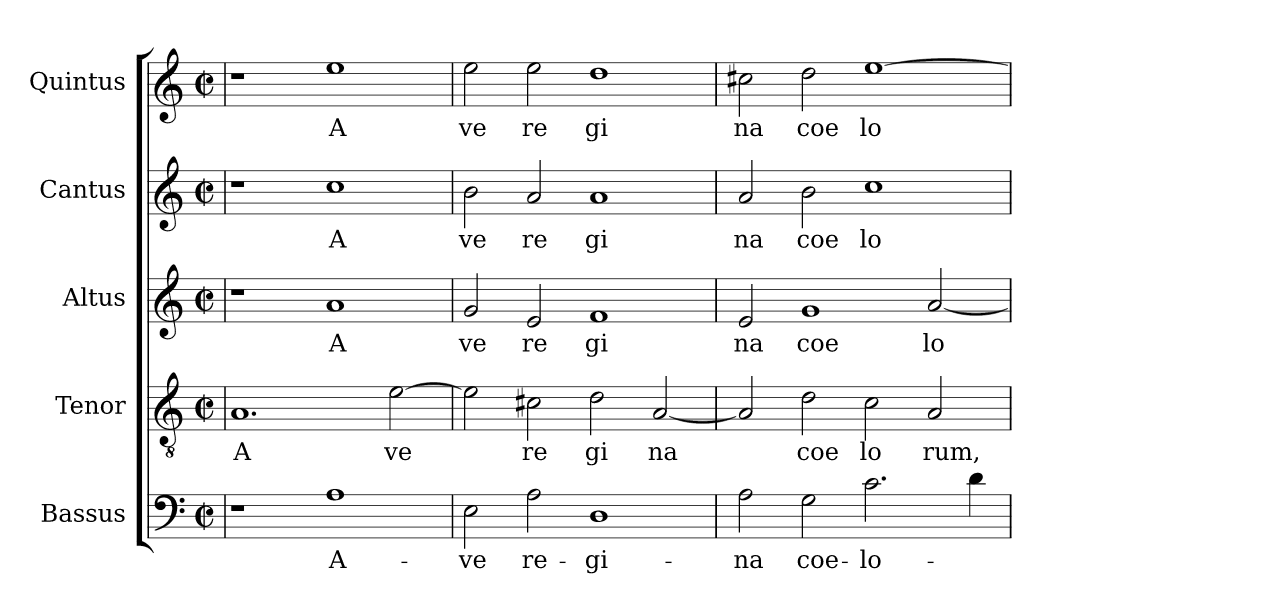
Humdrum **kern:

**kern	**text	**kern	**text	**kern	**text	**kern	**text	**kern	**text
*part5	*part5	*part4	*part4	*part3	*part3	*part2	*part2	*part1	*part1
*staff5	*staff5	*staff4	*staff4	*staff3	*staff3	*staff2	*staff2	*staff1	*staff1
*I"Bassus	*	*I"Tenor	*	*I"Altus	*	*I"Cantus	*	*I"Quintus	*
!!LO:PB:g=z
*stria5	*	*stria5	*	*stria5	*	*stria5	*	*stria5	*
*clefF4	*	*clefGv2	*	*clefG2	*	*clefG2	*	*clefG2	*
*M2/2	*	*M2/2	*	*M2/2	*	*M2/2	*	*M2/2	*
*met(c|)	*	*met(c|)	*	*met(c|)	*	*met(c|)	*	*met(c|)	*
=1	=1!	=1	=1!	=1	=1!	=1	=1!	=1!	=1!
!	!	!	!LO:LY:b:cj	!	!	!	!	!	!
1r	.	1.A	A	1r	.	1r	.	1r	.
!	!LO:LY:b:cj	!	!	!	!LO:LY:b:cj	!	!LO:LY:b:cj	!	!LO:LY:b:cj
1A	A-	.	.	1a	A	1cc	A	1ee	A
!	!	!	!LO:LY:b:cj	!	!	!	!	!	!
.	.	[>2e\	ve	.	.	.	.	.	.
=2	=2	=2	=2	=2	=2	=2	=2	=2	=2
!	!LO:LY:b:cj	!	!	!	!LO:LY:b:cj	!	!LO:LY:b:cj	!	!LO:LY:b:cj
2E\	-ve	2e\]	.	2g/	ve	2b\	ve	2ee\	ve
!	!LO:LY:b:cj	!	!LO:LY:b:cj	!	!LO:LY:b:cj	!	!LO:LY:b:cj	!	!LO:LY:b:cj
2A\	re-	2c#X\	re	2e/	re	2a/	re	2ee\	re
!	!LO:LY:b:cj	!	!LO:LY:b:cj	!	!LO:LY:b:cj	!	!LO:LY:b:cj	!	!LO:LY:b:cj
1D	-gi-	2d\	gi	1f	gi	1a	gi	1dd	gi
!	!	!	!LO:LY:b:cj	!	!	!	!	!	!
.	.	[<2A/	na	.	.	.	.	.	.
=3	=3	=3	=3	=3	=3	=3	=3	=3	=3
!	!LO:LY:b:cj	!	!	!	!LO:LY:b:cj	!	!LO:LY:b:cj	!	!LO:LY:b:cj
2A\	-na	2A/]	.	2e/	na	2a/	na	2cc#X\	na
!	!LO:LY:b:cj	!	!LO:LY:b:cj	!	!LO:LY:b:cj	!	!LO:LY:b:cj	!	!LO:LY:b:cj
2G\	coe-	2d\	coe	1g	coe	2b\	coe	2dd\	coe
!	!LO:LY:b:cj	!	!LO:LY:b:cj	!	!	!	!LO:LY:b:cj	!	!LO:LY:b:cj
2.c\	-lo-	2c\	lo	.	.	1cc	lo	[>1ee	lo
!	!	!	!LO:LY:b:cj	!	!LO:LY:b:cj	!	!	!	!
.	.	2A/	rum,	[<2a/	lo	.	.	.	.
4d\	.	.	.	.	.	.	.	.	.
=	=	=	=	=	=	=	=	=	=
*-	*-	*-	*-	*-	*-	*-	*-	*-	*-
